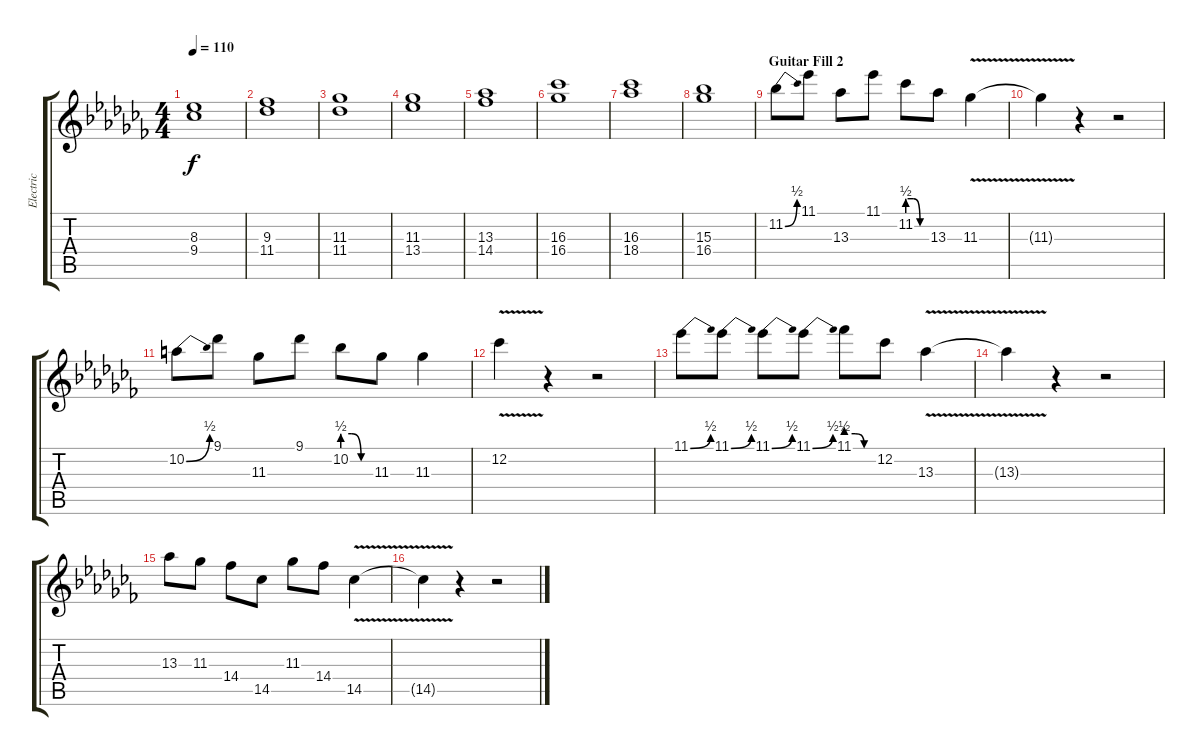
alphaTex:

\track ("Electric" "Electric") {instrument distortionguitar}
\staff {score tabs}
\tuning (E4 B3 G3 D3 A2 E2) {hide}
\ts (4 4)
\tempo 110
\clef g2
\ks abminor
(8.3 9.4).1{dy f} |
(9.3 11.4).1 |
(11.3 11.4).1 |
(11.3 13.4).1 |
(13.3 14.4).1 |
(16.3 16.4).1 |
(16.3 18.4).1 |
(15.3 16.4).1 |
\section ("" "Guitar Fill 2")
11.2{be (bend 0 0 60 2)}.8{volume 13} 11.1.8 13.3.8 11.1.8 11.2{be (custom 0 2 20 2 40 0 60 0)}.8 13.3.8 11.3{v}.4 |
11.3{t}.4 r.4 r.2 |
10.2{be (bend 0 0 60 2)}.8 9.1.8 11.3.8 9.1.8 10.2{be (custom 0 2 20 2 40 0 60 0)}.8 11.3.8 11.3.4 |
12.2{v}.4 r.4 r.2 |
11.1{be (bend 0 0 60 2)}.8 11.1{be (bend 0 0 60 2)}.8 11.1{be (bend 0 0 60 2)}.8 11.1{be (bend 0 0 60 2)}.8 11.1{be (custom 0 2 20 2 40 0 60 0)}.8 12.2.8 13.3{v}.4 |
13.3{t}.4 r.4 r.2 |
13.3.8 11.3.8 14.4.8 14.5.8 11.3.8 14.4.8 14.5{v}.4 |
14.5{t}.4 r.4 r.2
